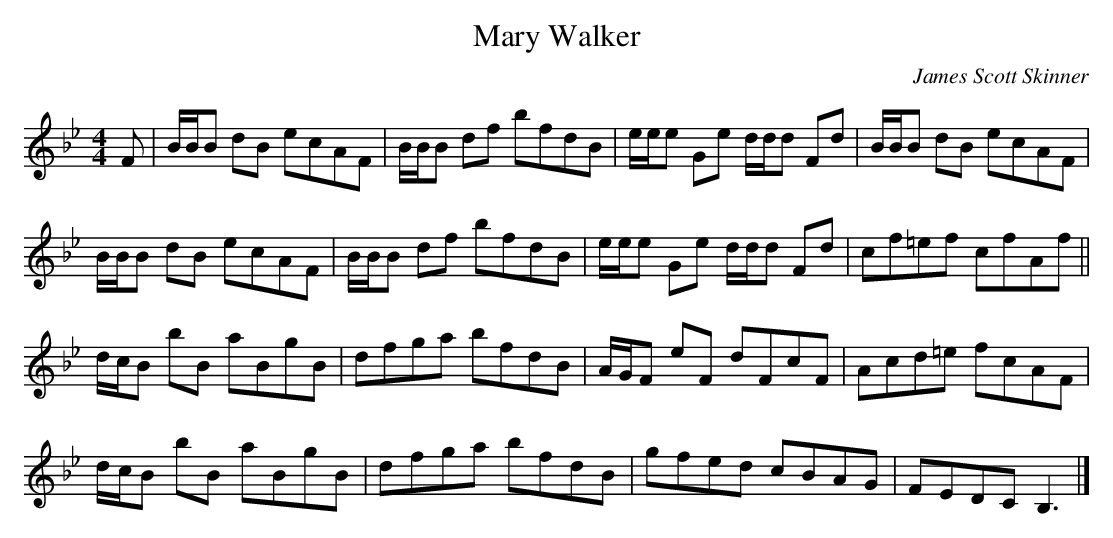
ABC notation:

X:1
T:Mary Walker
C:James Scott Skinner
L:1/8
M:4/4
K:Bb
F | B/B/B dB ecAF | B/B/B df bfdB | e/e/e Ge d/d/d Fd | B/B/B dB ecAF |
    B/B/B dB ecAF | B/B/B df bfdB | e/e/e Ge d/d/d Fd | cf=ef    cfAf ||
    d/c/B bB aBgB | dfga     bfdB | A/G/F eF dFcF     | Acd=e    fcAF |
    d/c/B bB aBgB | dfga     bfdB | gfed     cBAG     | FEDC     B,3  |]
